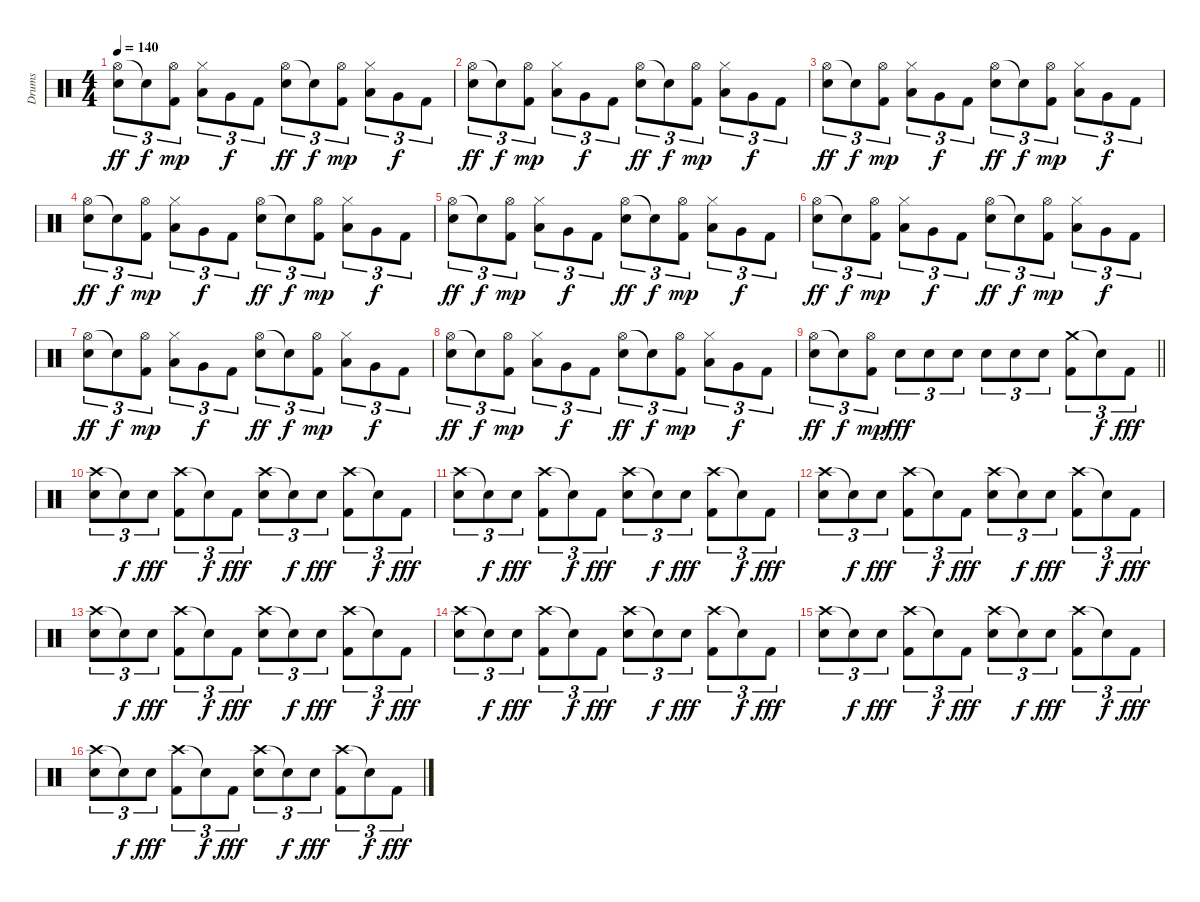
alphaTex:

\track ("Drums" "Drums") {instrument percussion}
\staff {score}
\articulation defaults
\ts (4 4)
\tempo 140
\clef neutral
\ks c
("Hi-Hat (open)" "Snare (hit) 2").8{tu (3 2) dy ff} "Snare (hit)"{t}.8{tu (3 2) dy f} ("Hi-Hat (open)" "Kick (hit) 2").8{tu (3 2) dy mp} ("Hi-Hat (closed)" "Low Tom (hit)").8{tu (3 2)} "Very Low Tom (hit)".8{tu (3 2) dy f} "Kick (hit) 2".8{tu (3 2)} ("Hi-Hat (open)" "Snare (hit) 2").8{tu (3 2) dy ff} "Snare (hit)"{t}.8{tu (3 2) dy f} ("Hi-Hat (open)" "Kick (hit) 2").8{tu (3 2) dy mp} ("Hi-Hat (closed)" "Low Tom (hit)").8{tu (3 2)} "Very Low Tom (hit)".8{tu (3 2) dy f} "Kick (hit) 2".8{tu (3 2)} |
("Hi-Hat (open)" "Snare (hit) 2").8{tu (3 2) dy ff} "Snare (hit)"{t}.8{tu (3 2) dy f} ("Hi-Hat (open)" "Kick (hit) 2").8{tu (3 2) dy mp} ("Hi-Hat (closed)" "Low Tom (hit)").8{tu (3 2)} "Very Low Tom (hit)".8{tu (3 2) dy f} "Kick (hit) 2".8{tu (3 2)} ("Hi-Hat (open)" "Snare (hit) 2").8{tu (3 2) dy ff} "Snare (hit)"{t}.8{tu (3 2) dy f} ("Hi-Hat (open)" "Kick (hit) 2").8{tu (3 2) dy mp} ("Hi-Hat (closed)" "Low Tom (hit)").8{tu (3 2)} "Very Low Tom (hit)".8{tu (3 2) dy f} "Kick (hit) 2".8{tu (3 2)} |
("Hi-Hat (open)" "Snare (hit) 2").8{tu (3 2) dy ff} "Snare (hit)"{t}.8{tu (3 2) dy f} ("Hi-Hat (open)" "Kick (hit) 2").8{tu (3 2) dy mp} ("Hi-Hat (closed)" "Low Tom (hit)").8{tu (3 2)} "Very Low Tom (hit)".8{tu (3 2) dy f} "Kick (hit) 2".8{tu (3 2)} ("Hi-Hat (open)" "Snare (hit) 2").8{tu (3 2) dy ff} "Snare (hit)"{t}.8{tu (3 2) dy f} ("Hi-Hat (open)" "Kick (hit) 2").8{tu (3 2) dy mp} ("Hi-Hat (closed)" "Low Tom (hit)").8{tu (3 2)} "Very Low Tom (hit)".8{tu (3 2) dy f} "Kick (hit) 2".8{tu (3 2)} |
("Hi-Hat (open)" "Snare (hit) 2").8{tu (3 2) dy ff} "Snare (hit)"{t}.8{tu (3 2) dy f} ("Hi-Hat (open)" "Kick (hit) 2").8{tu (3 2) dy mp} ("Hi-Hat (closed)" "Low Tom (hit)").8{tu (3 2)} "Very Low Tom (hit)".8{tu (3 2) dy f} "Kick (hit) 2".8{tu (3 2)} ("Hi-Hat (open)" "Snare (hit) 2").8{tu (3 2) dy ff} "Snare (hit)"{t}.8{tu (3 2) dy f} ("Hi-Hat (open)" "Kick (hit) 2").8{tu (3 2) dy mp} ("Hi-Hat (closed)" "Low Tom (hit)").8{tu (3 2)} "Very Low Tom (hit)".8{tu (3 2) dy f} "Kick (hit) 2".8{tu (3 2)} |
("Hi-Hat (open)" "Snare (hit) 2").8{tu (3 2) dy ff} "Snare (hit)"{t}.8{tu (3 2) dy f} ("Hi-Hat (open)" "Kick (hit) 2").8{tu (3 2) dy mp} ("Hi-Hat (closed)" "Low Tom (hit)").8{tu (3 2)} "Very Low Tom (hit)".8{tu (3 2) dy f} "Kick (hit) 2".8{tu (3 2)} ("Hi-Hat (open)" "Snare (hit) 2").8{tu (3 2) dy ff} "Snare (hit)"{t}.8{tu (3 2) dy f} ("Hi-Hat (open)" "Kick (hit) 2").8{tu (3 2) dy mp} ("Hi-Hat (closed)" "Low Tom (hit)").8{tu (3 2)} "Very Low Tom (hit)".8{tu (3 2) dy f} "Kick (hit) 2".8{tu (3 2)} |
("Hi-Hat (open)" "Snare (hit) 2").8{tu (3 2) dy ff} "Snare (hit)"{t}.8{tu (3 2) dy f} ("Hi-Hat (open)" "Kick (hit) 2").8{tu (3 2) dy mp} ("Hi-Hat (closed)" "Low Tom (hit)").8{tu (3 2)} "Very Low Tom (hit)".8{tu (3 2) dy f} "Kick (hit) 2".8{tu (3 2)} ("Hi-Hat (open)" "Snare (hit) 2").8{tu (3 2) dy ff} "Snare (hit)"{t}.8{tu (3 2) dy f} ("Hi-Hat (open)" "Kick (hit) 2").8{tu (3 2) dy mp} ("Hi-Hat (closed)" "Low Tom (hit)").8{tu (3 2)} "Very Low Tom (hit)".8{tu (3 2) dy f} "Kick (hit) 2".8{tu (3 2)} |
("Hi-Hat (open)" "Snare (hit) 2").8{tu (3 2) dy ff} "Snare (hit)"{t}.8{tu (3 2) dy f} ("Hi-Hat (open)" "Kick (hit) 2").8{tu (3 2) dy mp} ("Hi-Hat (closed)" "Low Tom (hit)").8{tu (3 2)} "Very Low Tom (hit)".8{tu (3 2) dy f} "Kick (hit) 2".8{tu (3 2)} ("Hi-Hat (open)" "Snare (hit) 2").8{tu (3 2) dy ff} "Snare (hit)"{t}.8{tu (3 2) dy f} ("Hi-Hat (open)" "Kick (hit) 2").8{tu (3 2) dy mp} ("Hi-Hat (closed)" "Low Tom (hit)").8{tu (3 2)} "Very Low Tom (hit)".8{tu (3 2) dy f} "Kick (hit) 2".8{tu (3 2)} |
("Hi-Hat (open)" "Snare (hit) 2").8{tu (3 2) dy ff} "Snare (hit)"{t}.8{tu (3 2) dy f} ("Hi-Hat (open)" "Kick (hit) 2").8{tu (3 2) dy mp} ("Hi-Hat (closed)" "Low Tom (hit)").8{tu (3 2)} "Very Low Tom (hit)".8{tu (3 2) dy f} "Kick (hit) 2".8{tu (3 2)} ("Hi-Hat (open)" "Snare (hit) 2").8{tu (3 2) dy ff} "Snare (hit)"{t}.8{tu (3 2) dy f} ("Hi-Hat (open)" "Kick (hit) 2").8{tu (3 2) dy mp} ("Hi-Hat (closed)" "Low Tom (hit)").8{tu (3 2)} "Very Low Tom (hit)".8{tu (3 2) dy f} "Kick (hit) 2".8{tu (3 2)} |
\barLineRight lightlight
("Hi-Hat (open)" "Snare (hit) 2").8{tu (3 2) dy ff} "Snare (hit)"{t}.8{tu (3 2) dy f} ("Hi-Hat (open)" "Kick (hit) 2").8{tu (3 2) dy mp} "Snare (hit) 2".8{tu (3 2) dy fff} "Snare (hit) 2".8{tu (3 2)} "Snare (hit) 2".8{tu (3 2)} "Snare (hit) 2".8{tu (3 2)} "Snare (hit) 2".8{tu (3 2)} "Snare (hit) 2".8{tu (3 2)} ("Crash medium (hit)" "Kick (hit) 2").8{tu (3 2)} "Snare (hit)"{t}.8{tu (3 2) dy f} "Kick (hit) 2".8{tu (3 2) dy fff} |
\section ("" "")
("Crash high (hit)" "Snare (hit) 2").8{tu (3 2)} "Snare (hit)"{t}.8{tu (3 2) dy f} "Snare (hit) 2".8{tu (3 2) dy fff} ("Crash high (hit)" "Kick (hit) 2").8{tu (3 2)} "Snare (hit)"{t}.8{tu (3 2) dy f} "Kick (hit) 2".8{tu (3 2) dy fff} ("Crash high (hit)" "Snare (hit) 2").8{tu (3 2)} "Snare (hit)"{t}.8{tu (3 2) dy f} "Snare (hit) 2".8{tu (3 2) dy fff} ("Crash high (hit)" "Kick (hit) 2").8{tu (3 2)} "Snare (hit)"{t}.8{tu (3 2) dy f} "Kick (hit) 2".8{tu (3 2) dy fff} |
("Crash high (hit)" "Snare (hit) 2").8{tu (3 2)} "Snare (hit)"{t}.8{tu (3 2) dy f} "Snare (hit) 2".8{tu (3 2) dy fff} ("Crash high (hit)" "Kick (hit) 2").8{tu (3 2)} "Snare (hit)"{t}.8{tu (3 2) dy f} "Kick (hit) 2".8{tu (3 2) dy fff} ("Crash high (hit)" "Snare (hit) 2").8{tu (3 2)} "Snare (hit)"{t}.8{tu (3 2) dy f} "Snare (hit) 2".8{tu (3 2) dy fff} ("Crash high (hit)" "Kick (hit) 2").8{tu (3 2)} "Snare (hit)"{t}.8{tu (3 2) dy f} "Kick (hit) 2".8{tu (3 2) dy fff} |
("Crash high (hit)" "Snare (hit) 2").8{tu (3 2)} "Snare (hit)"{t}.8{tu (3 2) dy f} "Snare (hit) 2".8{tu (3 2) dy fff} ("Crash high (hit)" "Kick (hit) 2").8{tu (3 2)} "Snare (hit)"{t}.8{tu (3 2) dy f} "Kick (hit) 2".8{tu (3 2) dy fff} ("Crash high (hit)" "Snare (hit) 2").8{tu (3 2)} "Snare (hit)"{t}.8{tu (3 2) dy f} "Snare (hit) 2".8{tu (3 2) dy fff} ("Crash high (hit)" "Kick (hit) 2").8{tu (3 2)} "Snare (hit)"{t}.8{tu (3 2) dy f} "Kick (hit) 2".8{tu (3 2) dy fff} |
("Crash high (hit)" "Snare (hit) 2").8{tu (3 2)} "Snare (hit)"{t}.8{tu (3 2) dy f} "Snare (hit) 2".8{tu (3 2) dy fff} ("Crash high (hit)" "Kick (hit) 2").8{tu (3 2)} "Snare (hit)"{t}.8{tu (3 2) dy f} "Kick (hit) 2".8{tu (3 2) dy fff} ("Crash high (hit)" "Snare (hit) 2").8{tu (3 2)} "Snare (hit)"{t}.8{tu (3 2) dy f} "Snare (hit) 2".8{tu (3 2) dy fff} ("Crash high (hit)" "Kick (hit) 2").8{tu (3 2)} "Snare (hit)"{t}.8{tu (3 2) dy f} "Kick (hit) 2".8{tu (3 2) dy fff} |
("Crash high (hit)" "Snare (hit) 2").8{tu (3 2)} "Snare (hit)"{t}.8{tu (3 2) dy f} "Snare (hit) 2".8{tu (3 2) dy fff} ("Crash high (hit)" "Kick (hit) 2").8{tu (3 2)} "Snare (hit)"{t}.8{tu (3 2) dy f} "Kick (hit) 2".8{tu (3 2) dy fff} ("Crash high (hit)" "Snare (hit) 2").8{tu (3 2)} "Snare (hit)"{t}.8{tu (3 2) dy f} "Snare (hit) 2".8{tu (3 2) dy fff} ("Crash high (hit)" "Kick (hit) 2").8{tu (3 2)} "Snare (hit)"{t}.8{tu (3 2) dy f} "Kick (hit) 2".8{tu (3 2) dy fff} |
("Crash high (hit)" "Snare (hit) 2").8{tu (3 2)} "Snare (hit)"{t}.8{tu (3 2) dy f} "Snare (hit) 2".8{tu (3 2) dy fff} ("Crash high (hit)" "Kick (hit) 2").8{tu (3 2)} "Snare (hit)"{t}.8{tu (3 2) dy f} "Kick (hit) 2".8{tu (3 2) dy fff} ("Crash high (hit)" "Snare (hit) 2").8{tu (3 2)} "Snare (hit)"{t}.8{tu (3 2) dy f} "Snare (hit) 2".8{tu (3 2) dy fff} ("Crash high (hit)" "Kick (hit) 2").8{tu (3 2)} "Snare (hit)"{t}.8{tu (3 2) dy f} "Kick (hit) 2".8{tu (3 2) dy fff} |
("Crash high (hit)" "Snare (hit) 2").8{tu (3 2)} "Snare (hit)"{t}.8{tu (3 2) dy f} "Snare (hit) 2".8{tu (3 2) dy fff} ("Crash high (hit)" "Kick (hit) 2").8{tu (3 2)} "Snare (hit)"{t}.8{tu (3 2) dy f} "Kick (hit) 2".8{tu (3 2) dy fff} ("Crash high (hit)" "Snare (hit) 2").8{tu (3 2)} "Snare (hit)"{t}.8{tu (3 2) dy f} "Snare (hit) 2".8{tu (3 2) dy fff} ("Crash high (hit)" "Kick (hit) 2").8{tu (3 2)} "Snare (hit)"{t}.8{tu (3 2) dy f} "Kick (hit) 2".8{tu (3 2) dy fff}
